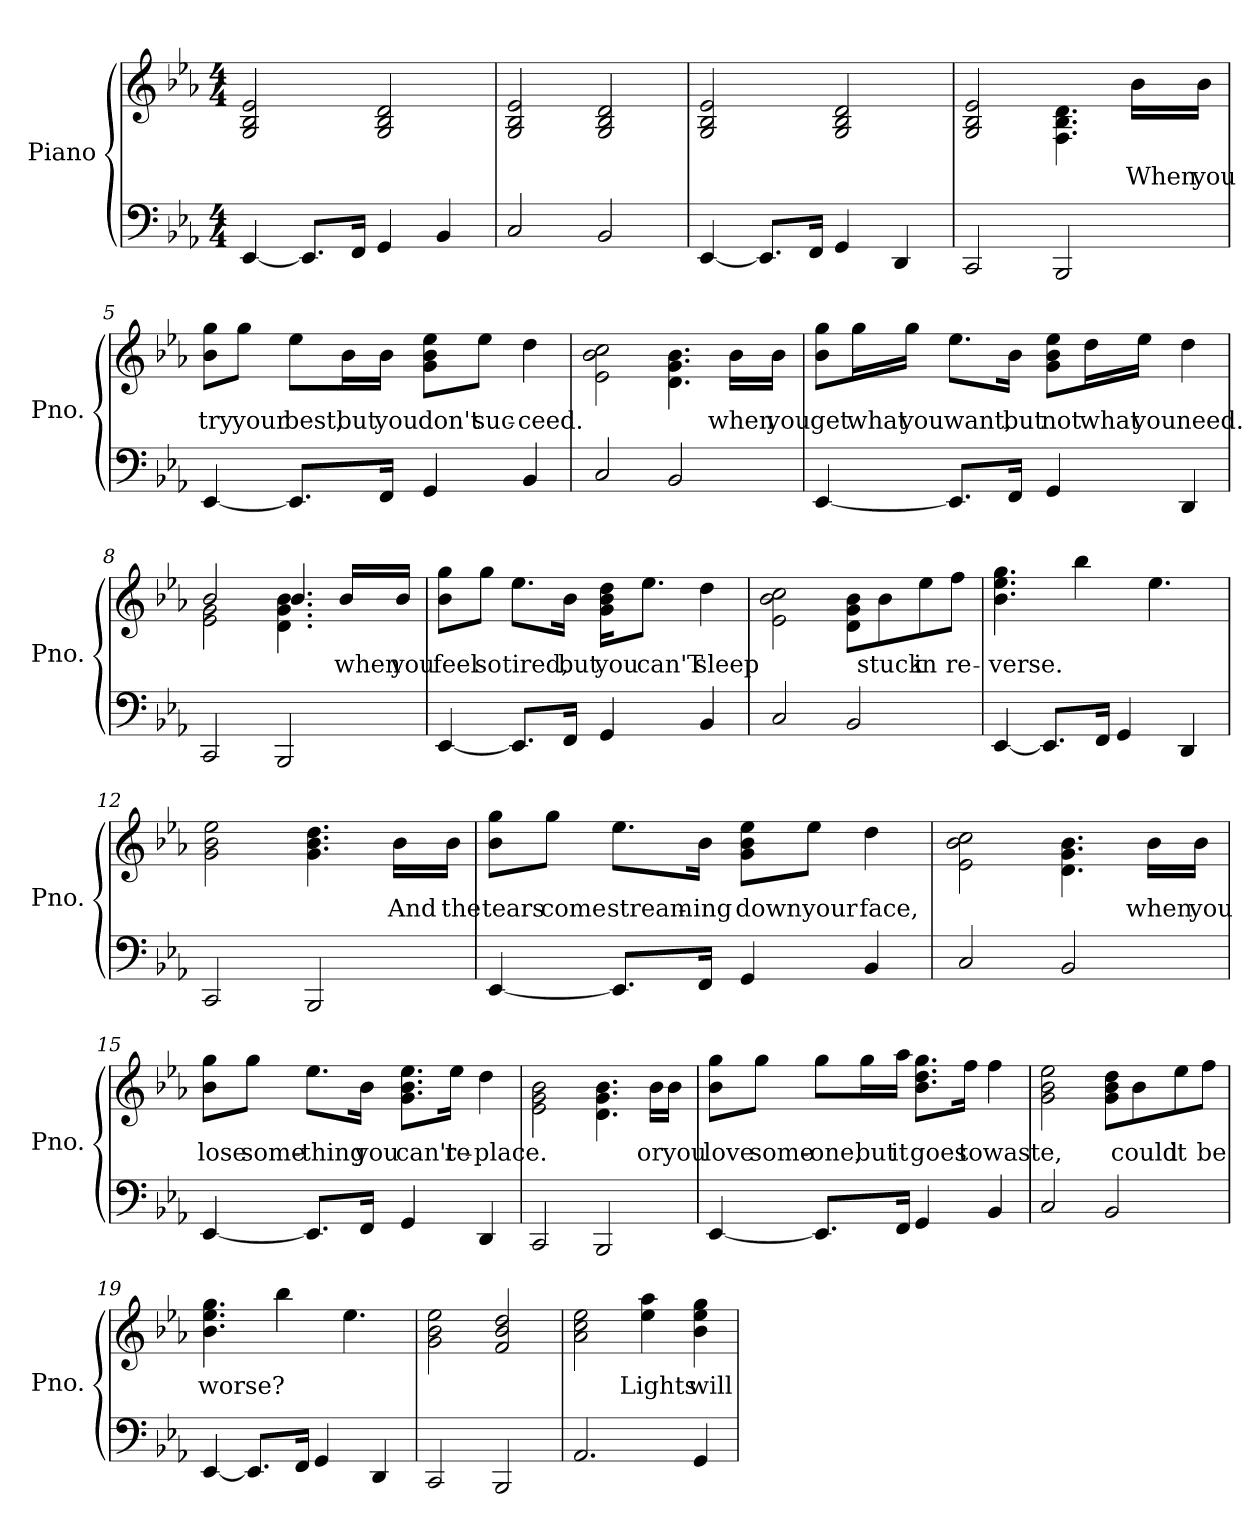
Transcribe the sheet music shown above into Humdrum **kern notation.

**kern	**kern	**text
*part1	*part1	*part1
*staff2	*staff1	*staff1
*I"Piano	*	*
*I'Pno.	*	*
*clefF4	*clefG2	*
*k[b-e-a-]	*k[b-e-a-]	*
*M4/4	*M4/4	*
*MM70	*MM70	*
=1	=1	=1
[4EE-/	2G/ 2B-/ 2e-/	.
8.EE-/L]	.	.
16FF/Jk	.	.
4GG/	2G/ 2B-/ 2d/	.
4BB-/	.	.
=2	=2	=2
2C/	2G/ 2B-/ 2e-/	.
2BB-/	2G/ 2B-/ 2d/	.
=3	=3	=3
[4EE-/	2G/ 2B-/ 2e-/	.
8.EE-/L]	.	.
16FF/Jk	.	.
4GG/	2G/ 2B-/ 2d/	.
4DD/	.	.
=4	=4	=4
2CC/	2G/ 2B-/ 2e-/	.
2BBB-/	4.F\ 4.B-\ 4.d\	.
!	!	!LO:LY:b
.	16b-\LL	When
!	!	!LO:LY:b
.	16b-\JJ	you
=5	=5	=5
!	!	!LO:LY:b
[4EE-/	8b-\ 8gg\L	try
!	!LO:N:head=solid	!LO:LY:b
.	8gg\J	your
!	!	!LO:LY:b
8.EE-/L]	8ee-\L	best,
!	!	!LO:LY:b
.	16b-\L	but
!	!	!LO:LY:b
16FF/Jk	16b-\JJ	you
!	!	!LO:LY:b
4GG/	8g\ 8b-\ 8ee-\L	don't
!	!	!LO:LY:b
.	8ee-\J	suc-
!	!	!LO:LY:b
4BB-/	4dd\	-ceed.
!!LO:LB:g=z
=6	=6	=6
2C/	2e-\ 2b-\ 2cc\	.
2BB-/	4.d\ 4.g\ 4.b-\	.
!	!	!LO:LY:b
.	16b-\LL	when
!	!	!LO:LY:b
.	16b-\JJ	you
=7	=7	=7
!	!	!LO:LY:b
[4EE-/	8b-\ 8gg\L	get
!	!	!LO:LY:b
.	16gg\L	what
!	!	!LO:LY:b
.	16gg\JJ	you
!	!	!LO:LY:b
8.EE-/L]	8.ee-\L	want,
!	!	!LO:LY:b
16FF/Jk	16b-\Jk	but
!	!	!LO:LY:b
4GG/	8g\ 8b-\ 8ee-\L	not
!	!	!LO:LY:b
.	16dd\L	what
!	!	!LO:LY:b
.	16ee-\JJ	you
!	!	!LO:LY:b
4DD/	4dd\	need.
=8	=8	=8
*	*^	*
2CC/	2e-\ 2g\	2b-/	.
2BBB-/	4.d\ 4.g\ 4.b-\	4.b-/	.
!	!	!	!LO:LY:b
.	16b-/LL	8ryy	when
!	!	!	!LO:LY:b
.	16b-/JJ	.	you
*	*v	*v	*
!!LO:LB:g=z
=9	=9	=9
!	!	!LO:LY:b
[4EE-/	8b-\ 8gg\L	feel
!	!	!LO:LY:b
.	8gg\J	so
!	!	!LO:LY:b
8.EE-/L]	8.ee-\L	tired,
!	!	!LO:LY:b
16FF/Jk	16b-\Jk	but
!	!	!LO:LY:b
4GG/	16g\ 16b-\ 16dd\KL	you
!	!	!LO:LY:b
.	8.ee-\J	can'T
!	!	!LO:LY:b
4BB-/	4dd\	sleep
=10	=10	=10
2C/	2e-\ 2b-\ 2cc\	.
2BB-/	8d\ 8g\ 8b-\L	.
!	!	!LO:LY:b
.	8b-\	stuck
!	!	!LO:LY:b
.	8ee-\	in
!	!	!LO:LY:b
.	8ff\J	re-
=11	=11	=11
!	!	!LO:LY:b
[4EE-/	4.b-\ 4.ee-\ 4.gg\	-verse.
8.EE-/L]	.	.
.	4bb-\	.
16FF/Jk	.	.
4GG/	.	.
.	4.ee-\	.
4DD/	.	.
=12	=12	=12
2CC/	2g\ 2b-\ 2ee-\	.
2BBB-/	4.g\ 4.b-\ 4.dd\	.
!	!	!LO:LY:b
.	16b-\LL	And
!	!	!LO:LY:b
.	16b-\JJ	the
!!LO:LB:g=z
=13	=13	=13
!	!	!LO:LY:b
[4EE-/	8b-\ 8gg\L	tears
!	!	!LO:LY:b
.	8gg\J	come
!	!	!LO:LY:b
8.EE-/L]	8.ee-\L	stream-
!	!	!LO:LY:b
16FF/Jk	16b-\Jk	-ing
!	!	!LO:LY:b
4GG/	8g\ 8b-\ 8ee-\L	down
!	!	!LO:LY:b
.	8ee-\J	your
!	!	!LO:LY:b
4BB-/	4dd\	face,
=14	=14	=14
2C/	2e-\ 2b-\ 2cc\	.
2BB-/	4.d\ 4.g\ 4.b-\	.
!	!	!LO:LY:b
.	16b-\LL	when
!	!	!LO:LY:b
.	16b-\JJ	you
=15	=15	=15
!	!	!LO:LY:b
[4EE-/	8b-\ 8gg\L	lose
!	!	!LO:LY:b
.	8gg\J	some-
!	!	!LO:LY:b
8.EE-/L]	8.ee-\L	-thing
!	!	!LO:LY:b
16FF/Jk	16b-\Jk	you
!	!	!LO:LY:b
4GG/	8.g\ 8.b-\ 8.ee-\L	can't
!	!	!LO:LY:b
.	16ee-\Jk	re-
!	!	!LO:LY:b
4DD/	4dd\	-place.
!!LO:LB:g=z
=16	=16	=16
2CC/	2e-\ 2g\ 2b-\	.
2BBB-/	4.d\ 4.g\ 4.b-\	.
!	!	!LO:LY:b
.	16b-\LL	or
!	!	!LO:LY:b
.	16b-\JJ	you
=17	=17	=17
!	!	!LO:LY:b
[4EE-/	8b-\ 8gg\L	love
!	!	!LO:LY:b
.	8gg\J	some-
!	!	!LO:LY:b
8.EE-/L]	8gg\L	-one,
!	!	!LO:LY:b
.	16gg\L	but
!	!	!LO:LY:b
16FF/Jk	16aa-\JJ	it
!	!	!LO:LY:b
4GG/	8.b-\ 8.dd\ 8.gg\L	goes
!	!	!LO:LY:b
.	16ff\Jk	to
!	!	!LO:LY:b
4BB-/	4ff\	waste,
=18	=18	=18
2C/	2g\ 2b-\ 2ee-\	.
2BB-/	8g\ 8b-\ 8dd\L	.
!	!	!LO:LY:b
.	8b-\	could
!	!	!LO:LY:b
.	8ee-\	it
!	!	!LO:LY:b
.	8ff\J	be
=19	=19	=19
!	!	!LO:LY:b
[4EE-/	4.b-\ 4.ee-\ 4.gg\	worse?
8.EE-/L]	.	.
.	4bb-\	.
16FF/Jk	.	.
4GG/	.	.
.	4.ee-\	.
4DD/	.	.
=20	=20	=20
2CC/	2g\ 2b-\ 2ee-\	.
2BBB-/	2f/ 2b-/ 2dd/	.
!!LO:PB:g=z
=21	=21	=21
2.AA-/	2a-\ 2cc\ 2ee-\	.
!	!	!LO:LY:b
.	4ee-\ 4aa-\	Lights
!	!	!LO:LY:b
4GG/	4b-\ 4ee-\ 4gg\	will
=	=	=
*-	*-	*-
